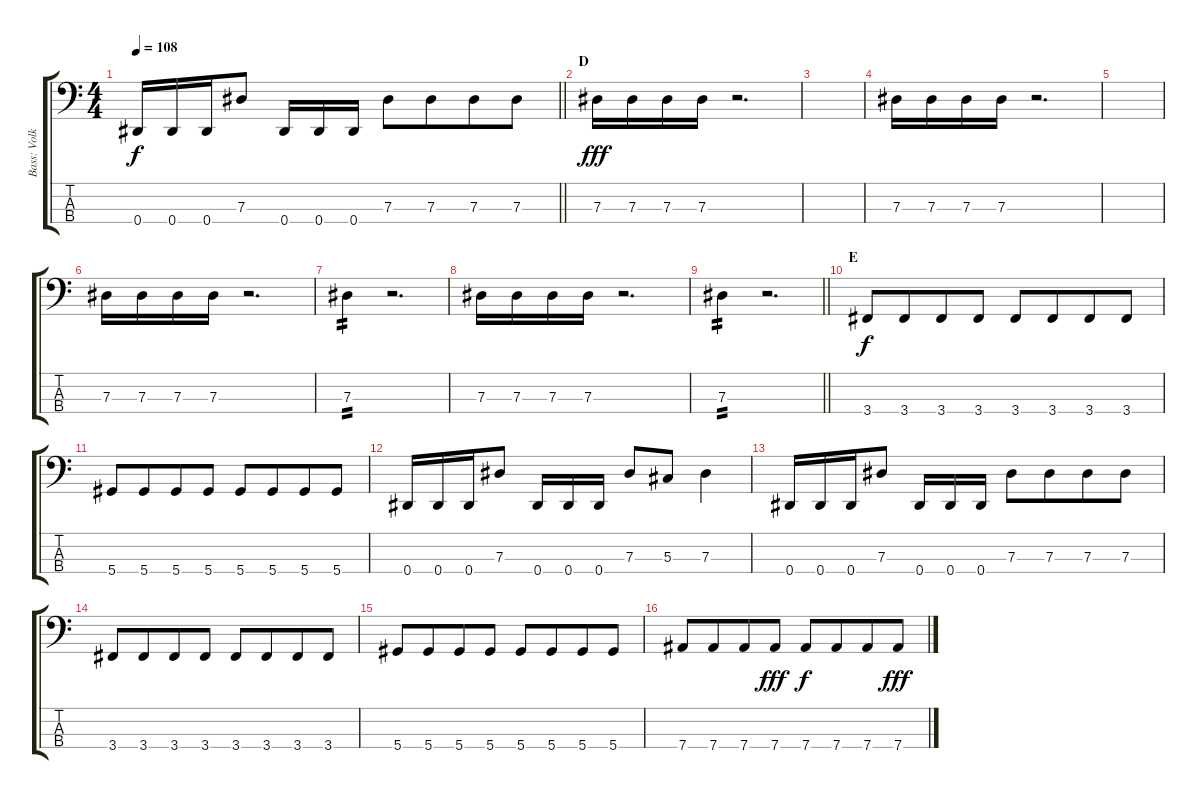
\track ("Bass: Volker" "Bass: Volk") {instrument electricbassfinger}
\staff {score tabs}
\tuning (Gb2 Db2 Ab1 Eb1) {hide}
\ts (4 4)
\tempo 108
\clef f4
\barLineRight lightlight
\ks c
0.4.16{dy f} 0.4.16 0.4.16 7.3.8 0.4.16 0.4.16 0.4.16 7.3.8 7.3.8{beam merge} 7.3.8 7.3.8 |
\section ("" "D")
7.3.16{dy fff} 7.3.16 7.3.16 7.3.16 r.2{d} |
|
7.3.16 7.3.16 7.3.16 7.3.16 r.2{d} |
|
7.3.16 7.3.16 7.3.16 7.3.16 r.2{d} |
7.3.4{tp 2} r.2{d} |
7.3.16 7.3.16 7.3.16 7.3.16 r.2{d} |
\barLineRight lightlight
7.3.4{tp 2} r.2{d} |
\section ("" "E")
3.4.8{dy f} 3.4.8{beam merge} 3.4.8 3.4.8 3.4.8 3.4.8{beam merge} 3.4.8 3.4.8 |
5.4.8 5.4.8{beam merge} 5.4.8 5.4.8 5.4.8 5.4.8{beam merge} 5.4.8 5.4.8 |
0.4.16 0.4.16 0.4.16 7.3.8 0.4.16 0.4.16 0.4.16 7.3.8 5.3.8 7.3.4 |
0.4.16 0.4.16 0.4.16 7.3.8 0.4.16 0.4.16 0.4.16 7.3.8 7.3.8{beam merge} 7.3.8 7.3.8 |
3.4.8 3.4.8{beam merge} 3.4.8 3.4.8 3.4.8 3.4.8{beam merge} 3.4.8 3.4.8 |
5.4.8 5.4.8{beam merge} 5.4.8 5.4.8 5.4.8 5.4.8{beam merge} 5.4.8 5.4.8 |
7.4.8 7.4.8{beam merge} 7.4.8 7.4.8{dy fff} 7.4.8{dy f} 7.4.8{beam merge} 7.4.8 7.4.8{dy fff}
